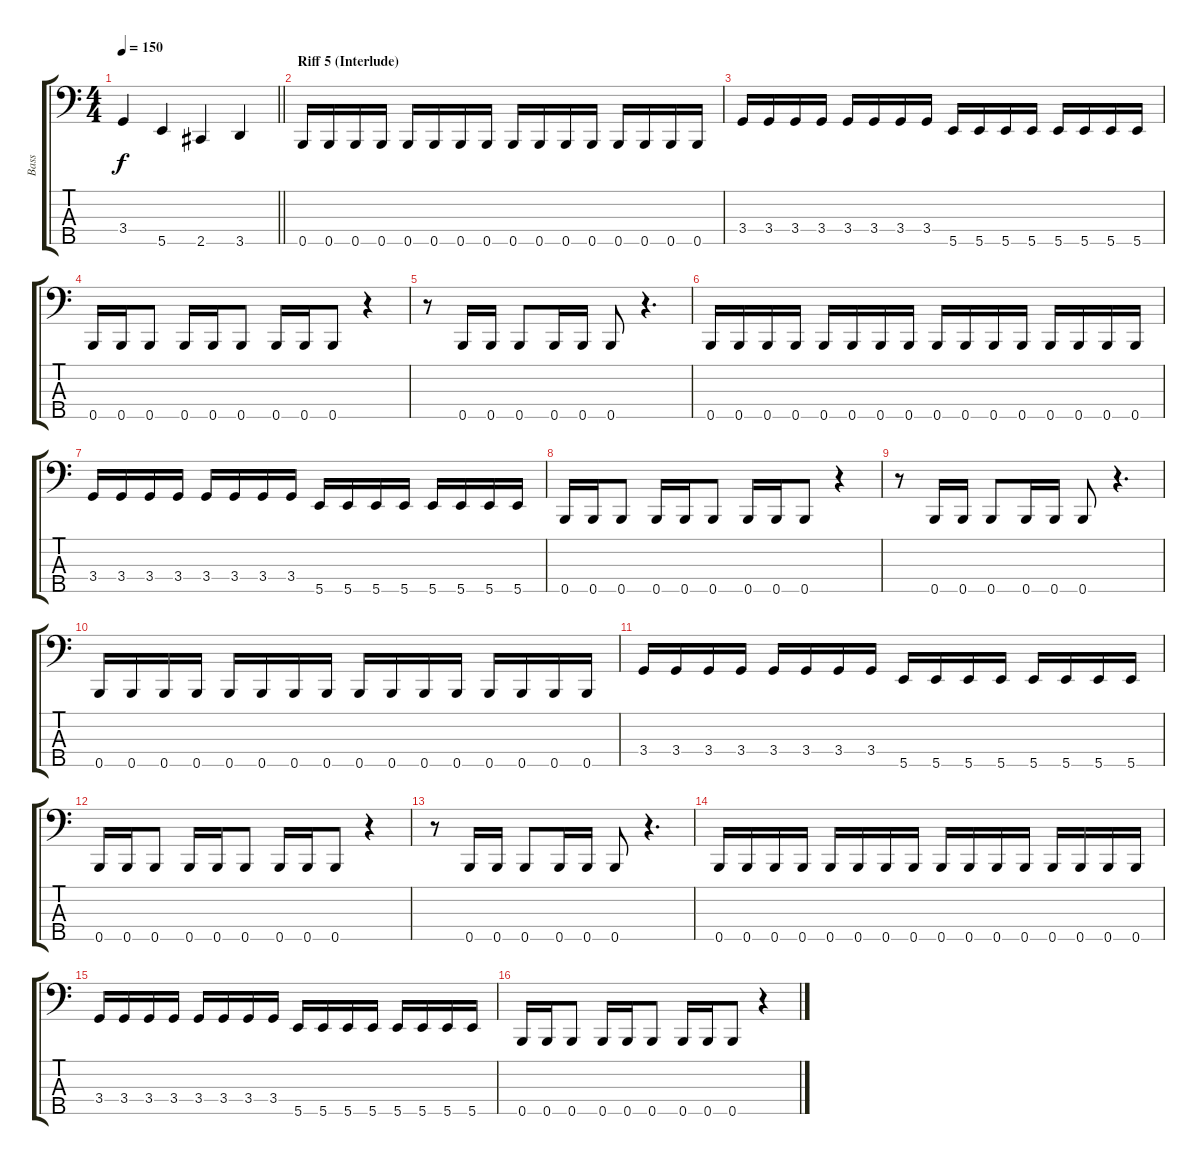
\track ("Bass" "Bass") {instrument electricbasspick}
\staff {score tabs}
\tuning (G2 D2 A1 E1 B0) {hide}
\ts (4 4)
\tempo 150
\clef f4
\barLineRight lightlight
\ks c
3.4.4{dy f} 5.5.4 2.5.4 3.5.4 |
\section ("" "Riff 5 (Interlude)")
0.5.16 0.5.16 0.5.16 0.5.16 0.5.16 0.5.16 0.5.16 0.5.16 0.5.16 0.5.16 0.5.16 0.5.16 0.5.16 0.5.16 0.5.16 0.5.16 |
3.4.16 3.4.16 3.4.16 3.4.16 3.4.16 3.4.16 3.4.16 3.4.16 5.5.16 5.5.16 5.5.16 5.5.16 5.5.16 5.5.16 5.5.16 5.5.16 |
0.5.16 0.5.16 0.5.8 0.5.16 0.5.16 0.5.8 0.5.16 0.5.16 0.5.8 r.4 |
r.8 0.5.16 0.5.16 0.5.8 0.5.16 0.5.16 0.5.8 r.4{d} |
0.5.16 0.5.16 0.5.16 0.5.16 0.5.16 0.5.16 0.5.16 0.5.16 0.5.16 0.5.16 0.5.16 0.5.16 0.5.16 0.5.16 0.5.16 0.5.16 |
3.4.16 3.4.16 3.4.16 3.4.16 3.4.16 3.4.16 3.4.16 3.4.16 5.5.16 5.5.16 5.5.16 5.5.16 5.5.16 5.5.16 5.5.16 5.5.16 |
0.5.16 0.5.16 0.5.8 0.5.16 0.5.16 0.5.8 0.5.16 0.5.16 0.5.8 r.4 |
r.8 0.5.16 0.5.16 0.5.8 0.5.16 0.5.16 0.5.8 r.4{d} |
0.5.16 0.5.16 0.5.16 0.5.16 0.5.16 0.5.16 0.5.16 0.5.16 0.5.16 0.5.16 0.5.16 0.5.16 0.5.16 0.5.16 0.5.16 0.5.16 |
3.4.16 3.4.16 3.4.16 3.4.16 3.4.16 3.4.16 3.4.16 3.4.16 5.5.16 5.5.16 5.5.16 5.5.16 5.5.16 5.5.16 5.5.16 5.5.16 |
0.5.16 0.5.16 0.5.8 0.5.16 0.5.16 0.5.8 0.5.16 0.5.16 0.5.8 r.4 |
r.8 0.5.16 0.5.16 0.5.8 0.5.16 0.5.16 0.5.8 r.4{d} |
0.5.16 0.5.16 0.5.16 0.5.16 0.5.16 0.5.16 0.5.16 0.5.16 0.5.16 0.5.16 0.5.16 0.5.16 0.5.16 0.5.16 0.5.16 0.5.16 |
3.4.16 3.4.16 3.4.16 3.4.16 3.4.16 3.4.16 3.4.16 3.4.16 5.5.16 5.5.16 5.5.16 5.5.16 5.5.16 5.5.16 5.5.16 5.5.16 |
0.5.16 0.5.16 0.5.8 0.5.16 0.5.16 0.5.8 0.5.16 0.5.16 0.5.8 r.4
